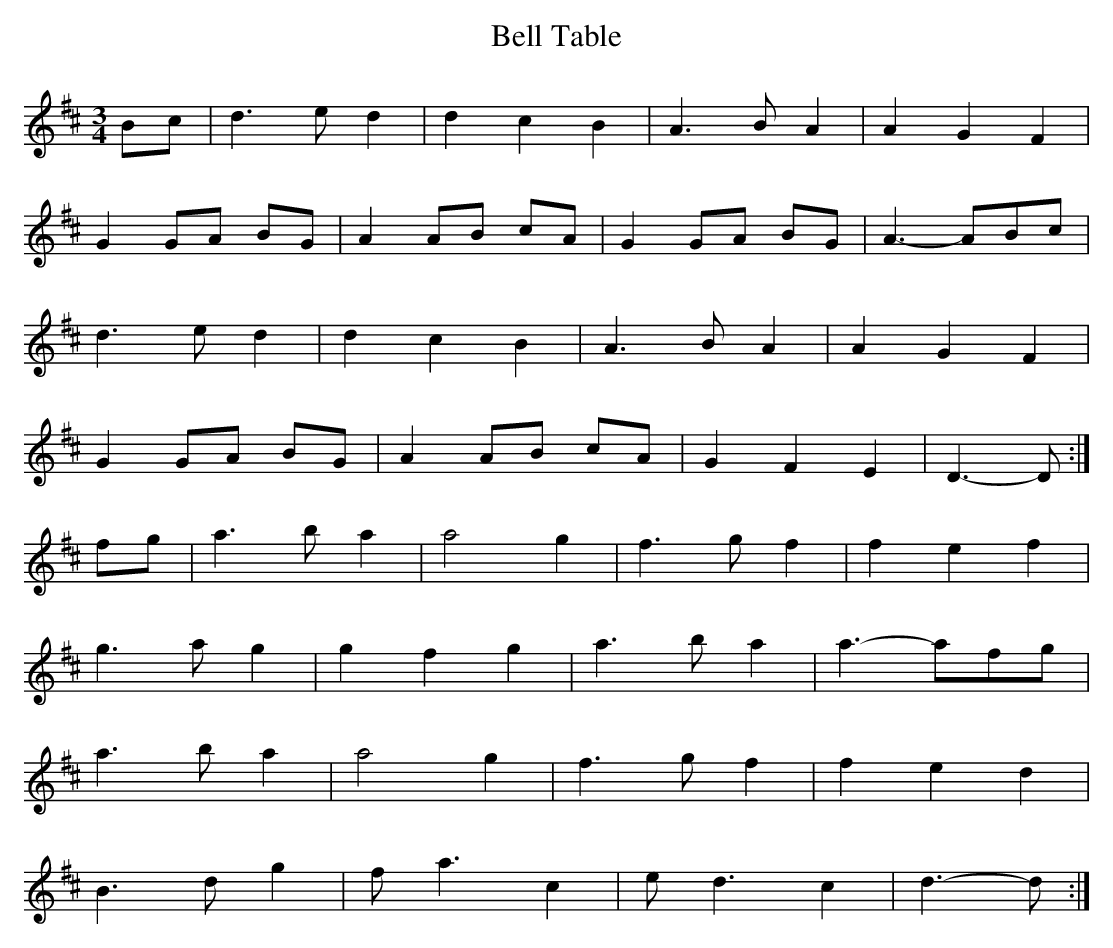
X:1
T:Bell Table
M:3/4
L:1/8
K:D Major
Bc|d3 e d2|d2 c2 B2|A3 B A2|A2 G2 F2|!
G2 GA BG|A2 AB cA|G2 GA BG|A3-ABc|!
d3 e d2|d2 c2 B2|A3 B A2|A2 G2 F2|!
G2 GA BG|A2 AB cA|G2 F2 E2|D3-D:|!
fg|a3 b a2|a4 g2|f3 g f2|f2 e2 f2|!
g3 a g2|g2 f2 g2|a3 b a2|a3-afg|!
a3 b a2|a4 g2|f3 g f2|f2 e2 d2|!
B3 d g2|f a3 c2|e d3 c2|d3-d:|!
